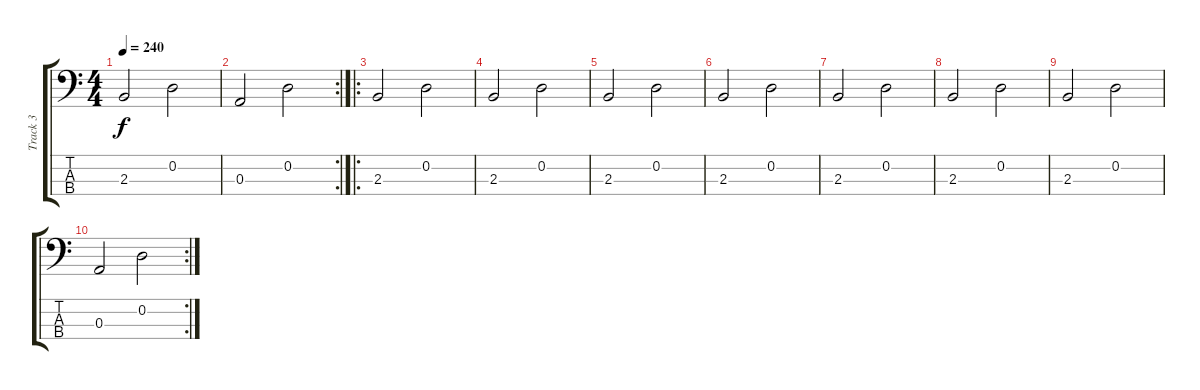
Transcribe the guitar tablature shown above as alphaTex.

\track ("Track 3" "Track 3") {instrument slapbass1}
\staff {score tabs}
\tuning (G2 D2 A1 E1) {hide}
\ts (4 4)
\tempo 240
\clef f4
\ks c
2.3.2{dy f} 0.2.2 |
\rc 2
0.3.2 0.2.2 |
\ro
2.3.2 0.2.2 |
2.3.2 0.2.2 |
2.3.2 0.2.2 |
2.3.2 0.2.2 |
2.3.2 0.2.2 |
2.3.2 0.2.2 |
2.3.2 0.2.2 |
\rc 2
0.3.2 0.2.2
